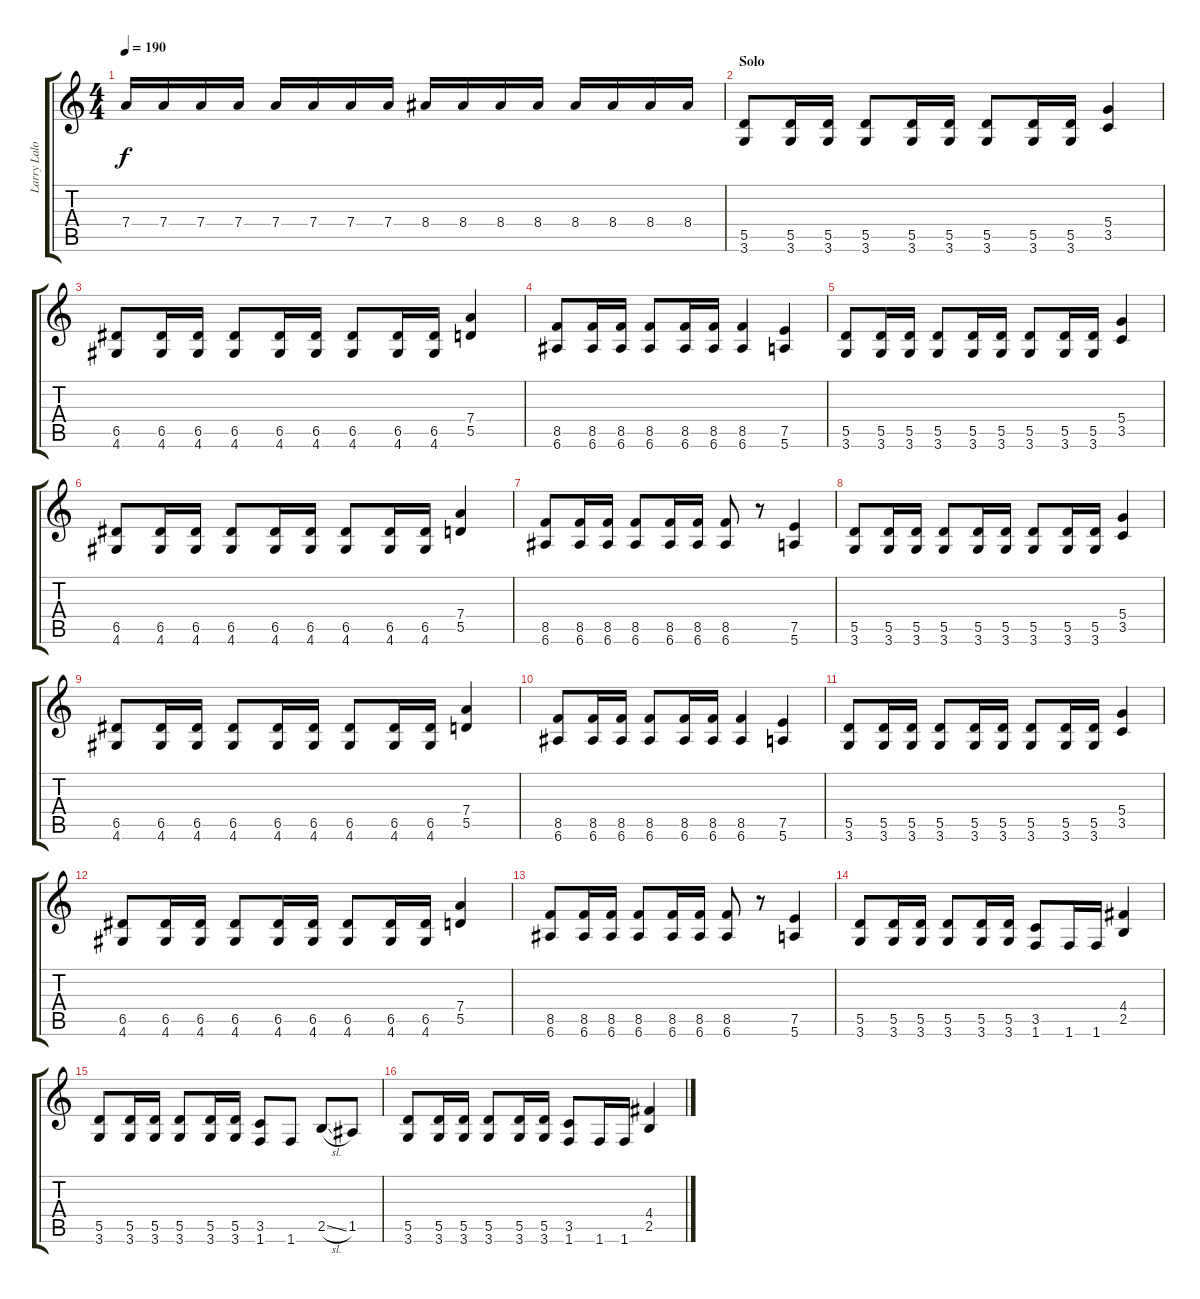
\track ("Larry Lalonde" "Larry Lalo") {instrument distortionguitar}
\staff {score tabs}
\tuning (E4 B3 G3 D3 A2 E2) {hide}
\ts (4 4)
\tempo 190
\clef g2
\ks c
7.4.16{dy f} 7.4.16 7.4.16 7.4.16 7.4.16 7.4.16 7.4.16 7.4.16 8.4.16 8.4.16 8.4.16 8.4.16 8.4.16 8.4.16 8.4.16 8.4.16 |
\section ("" "Solo")
(5.5 3.6).8 (5.5 3.6).16 (5.5 3.6).16 (5.5 3.6).8 (5.5 3.6).16 (5.5 3.6).16 (5.5 3.6).8 (5.5 3.6).16 (5.5 3.6).16 (5.4 3.5).4 |
(6.5 4.6).8 (6.5 4.6).16 (6.5 4.6).16 (6.5 4.6).8 (6.5 4.6).16 (6.5 4.6).16 (6.5 4.6).8 (6.5 4.6).16 (6.5 4.6).16 (7.4 5.5).4 |
(8.5 6.6).8 (8.5 6.6).16 (8.5 6.6).16 (8.5 6.6).8 (8.5 6.6).16 (8.5 6.6).16 (8.5 6.6).4 (7.5 5.6).4 |
(5.5 3.6).8 (5.5 3.6).16 (5.5 3.6).16 (5.5 3.6).8 (5.5 3.6).16 (5.5 3.6).16 (5.5 3.6).8 (5.5 3.6).16 (5.5 3.6).16 (5.4 3.5).4 |
(6.5 4.6).8 (6.5 4.6).16 (6.5 4.6).16 (6.5 4.6).8 (6.5 4.6).16 (6.5 4.6).16 (6.5 4.6).8 (6.5 4.6).16 (6.5 4.6).16 (7.4 5.5).4 |
(8.5 6.6).8 (8.5 6.6).16 (8.5 6.6).16 (8.5 6.6).8 (8.5 6.6).16 (8.5 6.6).16 (8.5 6.6).8 r.8 (7.5 5.6).4 |
(5.5 3.6).8 (5.5 3.6).16 (5.5 3.6).16 (5.5 3.6).8 (5.5 3.6).16 (5.5 3.6).16 (5.5 3.6).8 (5.5 3.6).16 (5.5 3.6).16 (5.4 3.5).4 |
(6.5 4.6).8 (6.5 4.6).16 (6.5 4.6).16 (6.5 4.6).8 (6.5 4.6).16 (6.5 4.6).16 (6.5 4.6).8 (6.5 4.6).16 (6.5 4.6).16 (7.4 5.5).4 |
(8.5 6.6).8 (8.5 6.6).16 (8.5 6.6).16 (8.5 6.6).8 (8.5 6.6).16 (8.5 6.6).16 (8.5 6.6).4 (7.5 5.6).4 |
(5.5 3.6).8 (5.5 3.6).16 (5.5 3.6).16 (5.5 3.6).8 (5.5 3.6).16 (5.5 3.6).16 (5.5 3.6).8 (5.5 3.6).16 (5.5 3.6).16 (5.4 3.5).4 |
(6.5 4.6).8 (6.5 4.6).16 (6.5 4.6).16 (6.5 4.6).8 (6.5 4.6).16 (6.5 4.6).16 (6.5 4.6).8 (6.5 4.6).16 (6.5 4.6).16 (7.4 5.5).4 |
(8.5 6.6).8 (8.5 6.6).16 (8.5 6.6).16 (8.5 6.6).8 (8.5 6.6).16 (8.5 6.6).16 (8.5 6.6).8 r.8 (7.5 5.6).4 |
(5.5 3.6).8 (5.5 3.6).16 (5.5 3.6).16 (5.5 3.6).8 (5.5 3.6).16 (5.5 3.6).16 (3.5 1.6).8 1.6.16 1.6.16 (4.4 2.5).4 |
(5.5 3.6).8 (5.5 3.6).16 (5.5 3.6).16 (5.5 3.6).8 (5.5 3.6).16 (5.5 3.6).16 (3.5 1.6).8 1.6.8 2.5{sl}.8 1.5.8 |
(5.5 3.6).8 (5.5 3.6).16 (5.5 3.6).16 (5.5 3.6).8 (5.5 3.6).16 (5.5 3.6).16 (3.5 1.6).8 1.6.16 1.6.16 (4.4 2.5).4
